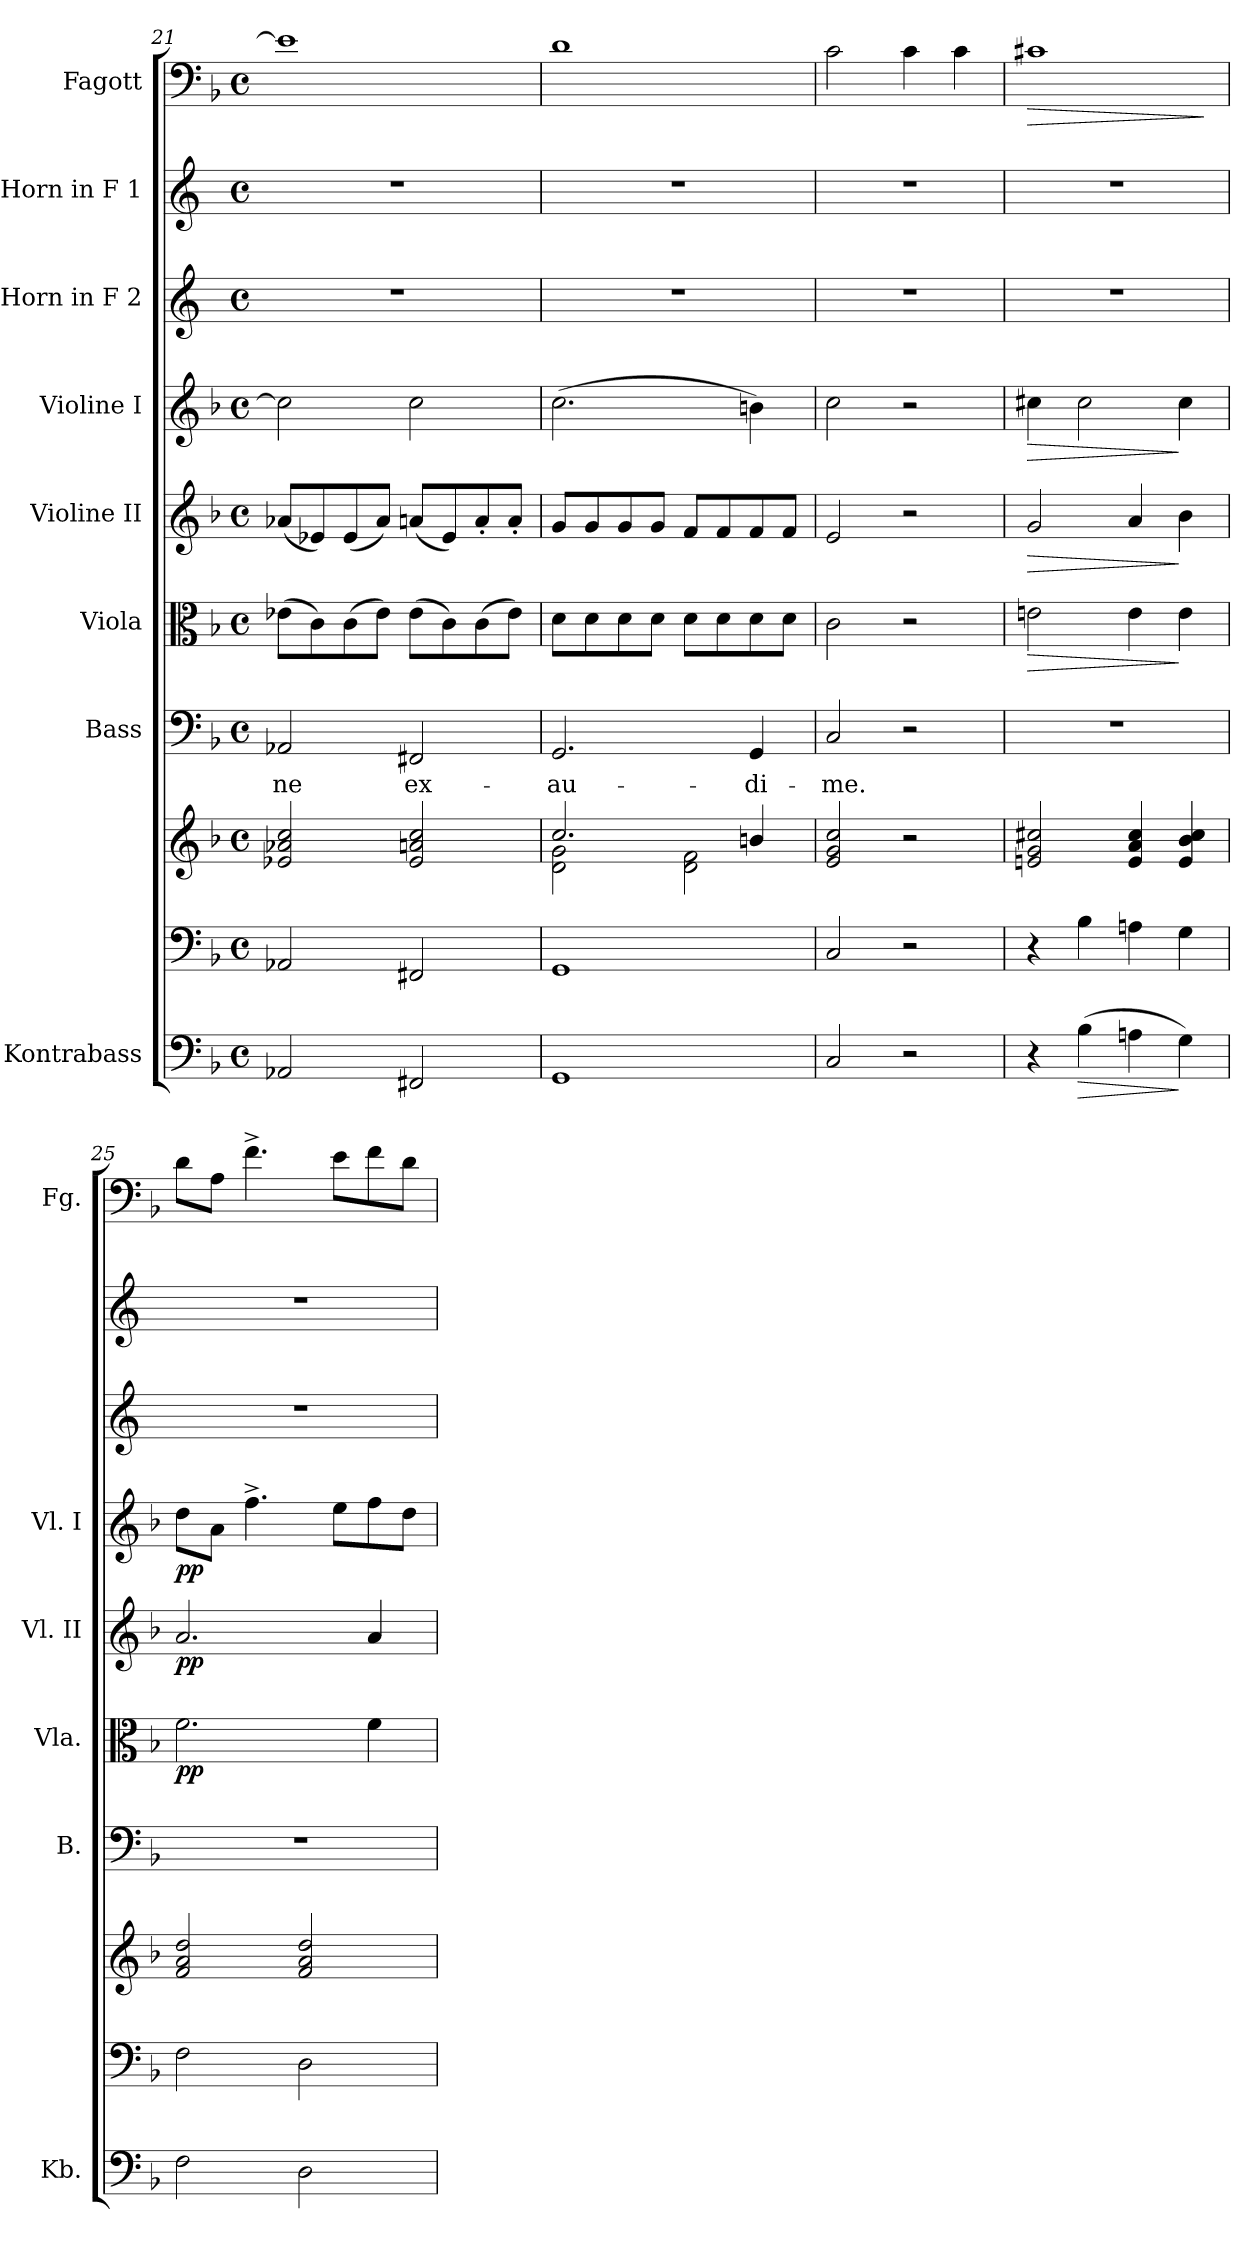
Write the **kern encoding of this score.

**kern	**dynam	**kern	**kern	**kern	**text	**kern	**dynam	**kern	**dynam	**kern	**dynam	**kern	**kern	**kern	**dynam
*part9	*part9	*part8	*part8	*part7	*part7	*part6	*part6	*part5	*part5	*part4	*part4	*part3	*part2	*part1	*part1
*staff10	*staff10	*staff9	*staff8	*staff7	*staff7	*staff6	*staff6	*staff5	*staff5	*staff4	*staff4	*staff3	*staff2	*staff1	*staff1
*I"Kontrabass	*	*	*	*I"Bass	*	*I"Viola	*	*I"Violine II	*	*I"Violine I	*	*I"Horn in F 2	*I"Horn in F 1	*I"Fagott	*
*I'Kb.	*	*	*	*I'B.	*	*I'Vla.	*	*I'Vl. II	*	*I'Vl. I	*	*	*	*I'Fg.	*
*clefF4	*	*clefF4	*clefG2	*clefF4	*	*clefC3	*	*clefG2	*	*clefG2	*	*clefG2	*clefG2	*clefF4	*
*ITrd7c12	*	*	*	*	*	*	*	*	*	*	*	*ITrd4c7	*ITrd4c7	*	*
*k[b-]	*	*k[b-]	*k[b-]	*k[b-]	*	*k[b-]	*	*k[b-]	*	*k[b-]	*	*k[b-]	*k[b-]	*k[b-]	*
*F:	*	*F:	*F:	*F:	*	*F:	*	*F:	*	*F:	*	*F:	*F:	*F:	*
*M4/4	*	*M4/4	*M4/4	*M4/4	*	*M4/4	*	*M4/4	*	*M4/4	*	*M4/4	*M4/4	*M4/4	*
*met(c)	*	*met(c)	*met(c)	*met(c)	*	*met(c)	*	*met(c)	*	*met(c)	*	*met(c)	*met(c)	*met(c)	*
=21	=21	=21	=21	=21	=21	=21	=21	=21	=21	=21	=21	=21	=21	=21	=21
!	!	!	!	!	!LO:LY:b	!	!	!	!	!	!	!	!	!	!
2AAA-X/	.	2AA-X/	2e-X/ 2a-X/ 2cc/	2AA-X/	-ne	(>8e-X\L	.	(<8a-X/L	.	2cc\]	.	1r	1r	1e-]	.
.	.	.	.	.	.	8c\)	.	8e-X/)	.	.	.	.	.	.	.
.	.	.	.	.	.	(>8c\	.	(<8e-/	.	.	.	.	.	.	.
.	.	.	.	.	.	8e-\J)	.	8a-/J)	.	.	.	.	.	.	.
!	!	!	!	!	!LO:LY:b	!	!	!	!	!	!	!	!	!	!
2FFF#X/	.	2FF#X/	2e-/ 2an/ 2cc/	2FF#X/	ex-	(>8e-\L	.	(<8an/L	.	2cc\	.	.	.	.	.
.	.	.	.	.	.	8c\)	.	8e-/)	.	.	.	.	.	.	.
.	.	.	.	.	.	(>8c\	.	8a'</	.	.	.	.	.	.	.
.	.	.	.	.	.	8e-\J)	.	8a'</J	.	.	.	.	.	.	.
=22	=22	=22	=22	=22	=22	=22	=22	=22	=22	=22	=22	=22	=22	=22	=22
*	*	*	*^	*	*	*	*	*	*	*	*	*	*	*	*
!	!	!	!	!	!	!LO:LY:b	!	!	!	!	!	!	!	!	!	!
1GGG	.	1GG	2.cc/	2d\ 2g\	2.GG/	-au-	8d\L	.	8g/L	.	(>2.cc\	.	1r	1r	1d	.
.	.	.	.	.	.	.	8d\	.	8g/	.	.	.	.	.	.	.
.	.	.	.	.	.	.	8d\	.	8g/	.	.	.	.	.	.	.
.	.	.	.	.	.	.	8d\J	.	8g/J	.	.	.	.	.	.	.
.	.	.	.	2d\ 2f\	.	.	8d\L	.	8f/L	.	.	.	.	.	.	.
.	.	.	.	.	.	.	8d\	.	8f/	.	.	.	.	.	.	.
!	!	!	!	!	!	!LO:LY:b	!	!	!	!	!	!	!	!	!	!
.	.	.	4bn/	.	4GG/	-di-	8d\	.	8f/	.	4bn\)	.	.	.	.	.
.	.	.	.	.	.	.	8d\J	.	8f/J	.	.	.	.	.	.	.
*	*	*	*v	*v	*	*	*	*	*	*	*	*	*	*	*	*
=23	=23	=23	=23	=23	=23	=23	=23	=23	=23	=23	=23	=23	=23	=23	=23
!	!	!	!	!	!LO:LY:b	!	!	!	!	!	!	!	!	!	!
2CC/	.	2C/	2e/ 2g/ 2cc/	2C/	-me.	2c\	.	2e/	.	2cc\	.	1r	1r	2c\	.
2r	.	2r	2r	2r	.	2r	.	2r	.	2r	.	.	.	4c\	.
.	.	.	.	.	.	.	.	.	.	.	.	.	.	4c\	.
!!LO:PB:g=z
=24	=24	=24	=24	=24	=24	=24	=24	=24	=24	=24	=24	=24	=24	=24	=24
!	!	!	!	!	!	!	!LO:HP:b	!	!LO:HP:b	!	!LO:HP:b	!	!	!	!LO:HP:b
4r	.	4r	2en/ 2g/ 2cc#X/	1r	.	2en\	>	2g/	>	4cc#X\	>	1r	1r	1c#X	>
!	!LO:HP:b	!	!	!	!	!	!	!	!	!	!	!	!	!	!
(>4BB-\	>	4B-\	.	.	.	.	.	.	.	2cc#\	.	.	.	.	.
4AAn\	.	4An\	4e/ 4a/ 4cc#/	.	.	4e\	.	4a/	.	.	.	.	.	.	.
4GG\)	]	4G\	4e/ 4b-/ 4cc#/	.	.	4e\	]	4b-\	]	4cc#\	]	.	.	.	.
.	.	.	.	.	.	.	.	.	.	.	.	.	.	.	]
=25	=25	=25	=25	=25	=25	=25	=25	=25	=25	=25	=25	=25	=25	=25	=25
!	!	!	!	!	!	!	!LO:DY:b	!	!LO:DY:b	!	!LO:DY:b	!	!	!	!
2FF\	.	2F\	2f/ 2a/ 2dd/	1r	.	2.f\	pp	2.a/	pp	8dd\L	pp	1r	1r	8d\L	.
.	.	.	.	.	.	.	.	.	.	8a\J	.	.	.	8A\J	.
.	.	.	.	.	.	.	.	.	.	4.ff^>\	.	.	.	4.f^>\	.
2DD\	.	2D\	2f/ 2a/ 2dd/	.	.	.	.	.	.	.	.	.	.	.	.
.	.	.	.	.	.	.	.	.	.	8ee\L	.	.	.	8e\L	.
.	.	.	.	.	.	4f\	.	4a/	.	8ff\	.	.	.	8f\	.
.	.	.	.	.	.	.	.	.	.	8dd\J	.	.	.	8d\J	.
=	=	=	=	=	=	=	=	=	=	=	=	=	=	=	=
*-	*-	*-	*-	*-	*-	*-	*-	*-	*-	*-	*-	*-	*-	*-	*-
